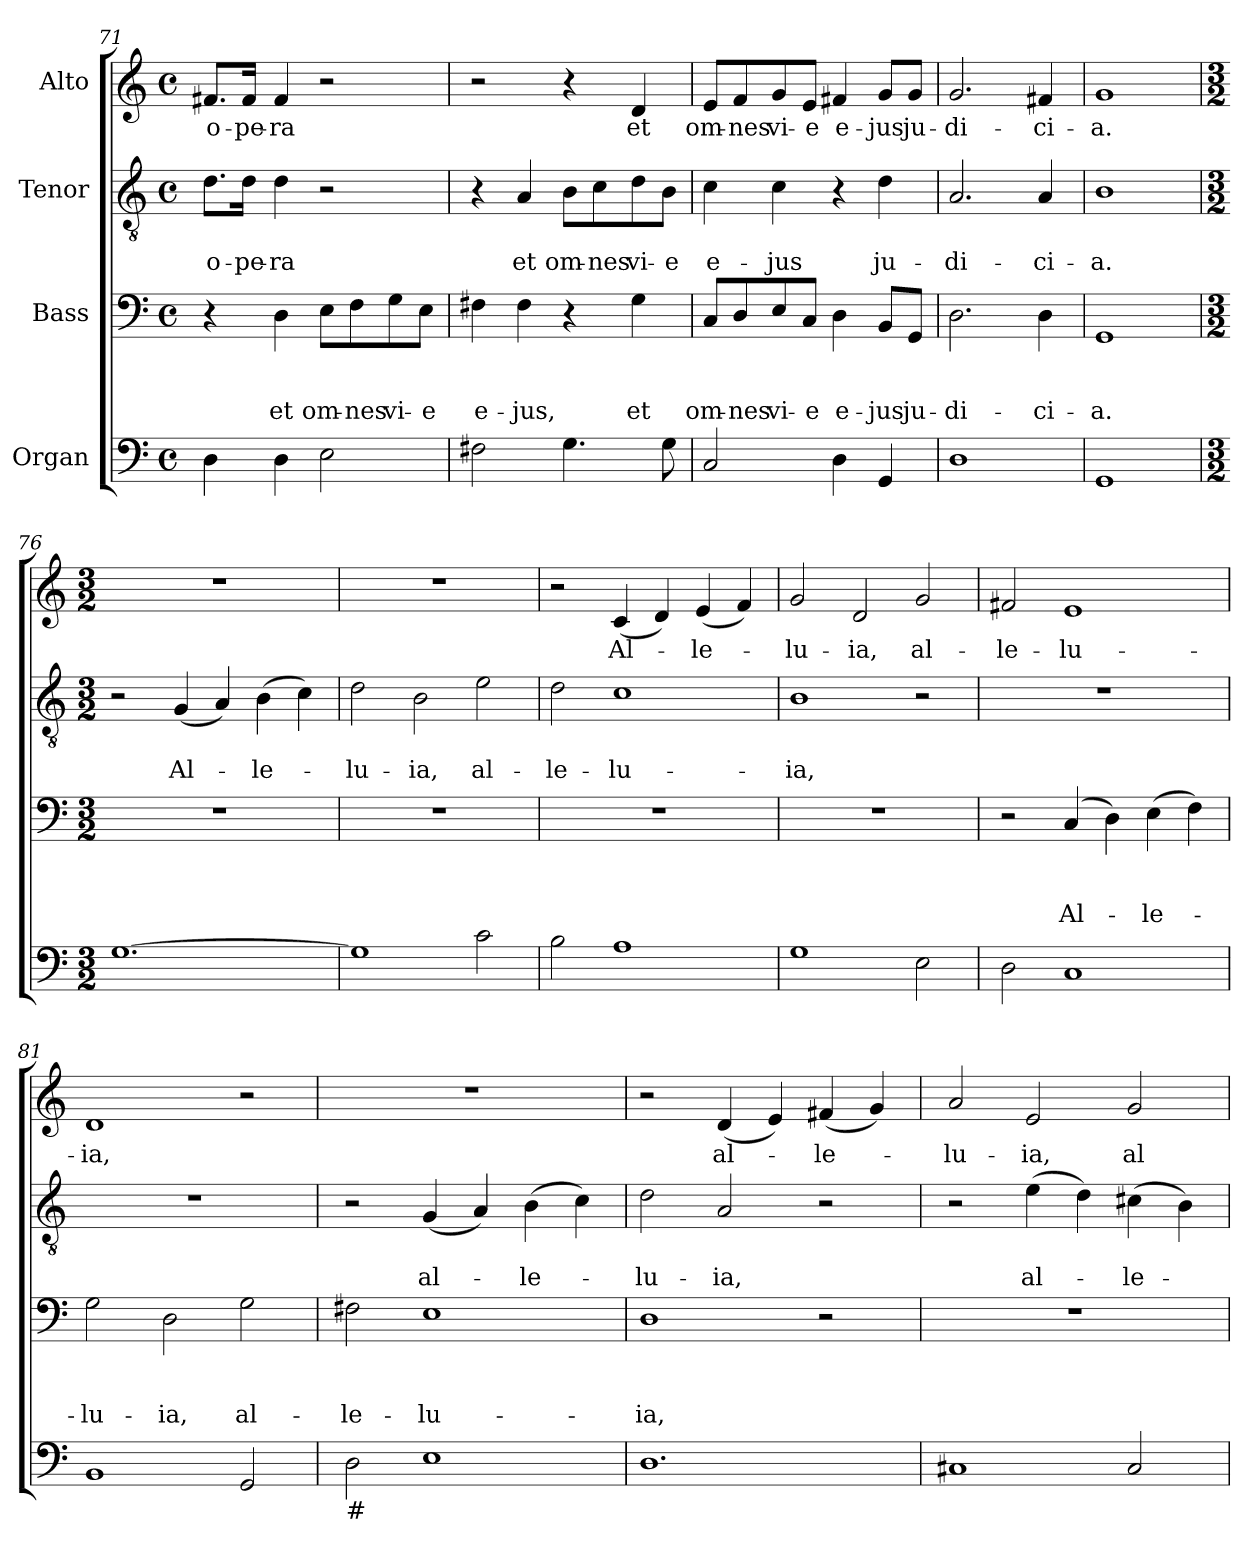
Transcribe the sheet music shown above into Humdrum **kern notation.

**kern	**kern	**text	**text	**text	**kern	**text	**text	**kern	**text
*part4	*part3	*part3	*part3	*part3	*part2	*part2	*part2	*part1	*part1
*staff4	*staff3	*staff3	*staff3	*staff3	*staff2	*staff2	*staff2	*staff1	*staff1
*I"Organ	*I"Bass	*	*	*	*I"Tenor	*	*	*I"Alto	*
*clefF4	*clefF4	*	*	*	*clefGv2	*	*	*clefG2	*
*k[]	*k[]	*	*	*	*k[]	*	*	*k[]	*
*C:	*C:	*	*	*	*C:	*	*	*C:	*
*M4/4	*M4/4	*	*	*	*M4/4	*	*	*M4/4	*
*met(c)	*met(c)	*	*	*	*met(c)	*	*	*met(c)	*
=71	=71	=71	=71	=71	=71	=71	=71	=71	=71
!	!	!	!	!	!	!	!LO:LY:b	!	!LO:LY:b
4D\	4r	.	.	.	8.d\L	.	o-	8.f#X/L	o-
!	!	!	!	!	!	!	!LO:LY:b	!	!LO:LY:b
.	.	.	.	.	16d\Jk	.	-pe-	16f#/Jk	-pe-
!	!	!	!	!LO:LY:b	!	!	!LO:LY:b:rj	!	!LO:LY:b:rj
4D\	4D\	.	.	et	4d\	.	-ra	4f#/	-ra
!	!	!	!	!LO:LY:b	!	!	!	!	!
2E\	8E\L	.	.	om-	2r	.	.	2r	.
!	!	!	!	!LO:LY:b:rj	!	!	!	!	!
.	8F\	.	.	-nes	.	.	.	.	.
!	!	!	!	!LO:LY:b	!	!	!	!	!
.	8G\	.	.	vi-	.	.	.	.	.
!	!	!	!	!LO:LY:b:rj	!	!	!	!	!
.	8E\J	.	.	-e	.	.	.	.	.
=72	=72	=72	=72	=72	=72	=72	=72	=72	=72
!	!	!	!	!LO:LY:b	!	!	!	!	!
2F#X\	4F#X\	.	.	e-	4r	.	.	2r	.
!	!	!	!	!LO:LY:b:rj	!	!	!LO:LY:b	!	!
.	4F#\	.	.	-jus,	4A/	.	et	.	.
!	!	!	!	!	!	!	!LO:LY:b	!	!
4.G\	4r	.	.	.	8B\L	.	om-	4r	.
!	!	!	!	!	!	!	!LO:LY:b:rj	!	!
.	.	.	.	.	8c\	.	-nes	.	.
!	!	!	!	!LO:LY:b	!	!	!LO:LY:b	!	!LO:LY:b
.	4G\	.	.	et	8d\	.	vi-	4d/	et
!	!	!	!	!	!	!	!LO:LY:b:rj	!	!
8G\	.	.	.	.	8B\J	.	-e	.	.
=73	=73	=73	=73	=73	=73	=73	=73	=73	=73
!	!	!	!	!LO:LY:b	!	!	!LO:LY:b	!	!LO:LY:b
2C/	8C/L	.	.	om-	4c\	.	e-	8e/L	om-
!	!	!	!	!LO:LY:b:rj	!	!	!	!	!LO:LY:b:rj
.	8D/	.	.	-nes	.	.	.	8f/	-nes
!	!	!	!	!LO:LY:b	!	!	!LO:LY:b	!	!LO:LY:b
.	8E/	.	.	vi-	4c\	.	-jus	8g/	vi-
!	!	!	!	!LO:LY:b:rj	!	!	!	!	!LO:LY:b:rj
.	8C/J	.	.	-e	.	.	.	8e/J	-e
!	!	!	!	!LO:LY:b	!	!	!	!	!LO:LY:b
4D\	4D\	.	.	e-	4r	.	.	4f#X/	e-
!	!	!	!	!LO:LY:b:rj	!	!	!LO:LY:b	!	!LO:LY:b:rj
4GG/	8BB/L	.	.	-jus	4d\	.	ju-	8g/L	-jus
!	!	!	!	!LO:LY:b	!	!	!	!	!LO:LY:b
.	8GG/J	.	.	ju-	.	.	.	8g/J	ju-
=74	=74	=74	=74	=74	=74	=74	=74	=74	=74
!	!	!	!	!LO:LY:b	!	!	!LO:LY:b	!	!LO:LY:b
1D	2.D\	.	.	-di-	2.A/	.	-di-	2.g/	-di-
!	!	!	!	!LO:LY:b	!	!	!LO:LY:b	!	!LO:LY:b
.	4D\	.	.	-ci-	4A/	.	-ci-	4f#X/	-ci-
=75	=75	=75	=75	=75	=75	=75	=75	=75	=75
!	!	!	!	!LO:LY:b	!	!	!LO:LY:b	!	!LO:LY:b
1GG	1GG	.	.	-a.	1B	.	-a.	1g	-a.
!!LO:LB:g=z
=76	=76	=76	=76	=76	=76	=76	=76	=76	=76
*M3/2	*M3/2	*	*	*	*M3/2	*	*	*M3/2	*
!	!LO:N:vis=1	!	!	!	!	!	!	!LO:N:vis=1	!
[>1.G	1.r	.	.	.	2r	.	.	1.r	.
!	!	!	!	!	!	!	!LO:LY:b	!	!
.	.	.	.	.	(<4G/	.	Al-	.	.
.	.	.	.	.	4A/)	.	.	.	.
!	!	!	!	!	!	!	!LO:LY:b	!	!
.	.	.	.	.	(>4B\	.	-le-	.	.
.	.	.	.	.	4c\)	.	.	.	.
=77	=77	=77	=77	=77	=77	=77	=77	=77	=77
!	!LO:N:vis=1	!	!	!	!	!	!LO:LY:b	!LO:N:vis=1	!
1G]	1.r	.	.	.	2d\	.	-lu-	1.r	.
!	!	!	!	!	!	!	!LO:LY:b	!	!
.	.	.	.	.	2B\	.	-ia,	.	.
!	!	!	!	!	!	!	!LO:LY:b	!	!
2c\	.	.	.	.	2e\	.	al-	.	.
=78	=78	=78	=78	=78	=78	=78	=78	=78	=78
!	!LO:N:vis=1	!	!	!	!	!	!LO:LY:b	!	!
2B\	1.r	.	.	.	2d\	.	-le-	2r	.
!	!	!	!	!	!	!	!LO:LY:b	!	!LO:LY:b
1A	.	.	.	.	1c	.	-lu-	(<4c/	Al-
.	.	.	.	.	.	.	.	4d/)	.
!	!	!	!	!	!	!	!	!	!LO:LY:b
.	.	.	.	.	.	.	.	(<4e/	-le-
.	.	.	.	.	.	.	.	4f/)	.
=79	=79	=79	=79	=79	=79	=79	=79	=79	=79
!	!LO:N:vis=1	!	!	!	!	!	!LO:LY:b	!	!LO:LY:b
1G	1.r	.	.	.	1B	.	-ia,	2g/	-lu-
!	!	!	!	!	!	!	!	!	!LO:LY:b
.	.	.	.	.	.	.	.	2d/	-ia,
!	!	!	!	!	!	!	!	!	!LO:LY:b
2E\	.	.	.	.	2r	.	.	2g/	al-
=80	=80	=80	=80	=80	=80	=80	=80	=80	=80
!	!	!	!	!	!LO:N:vis=1	!	!	!	!LO:LY:b
2D\	2r	.	.	.	1.r	.	.	2f#X/	-le-
!	!	!	!	!LO:LY:b	!	!	!	!	!LO:LY:b
1C	(4C/	.	.	Al-	.	.	.	1e	-lu-
.	4D\)	.	.	.	.	.	.	.	.
!	!	!	!	!LO:LY:b	!	!	!	!	!
.	(>4E\	.	.	-le-	.	.	.	.	.
.	4F\)	.	.	.	.	.	.	.	.
!!LO:PB:g=z
=81	=81	=81	=81	=81	=81	=81	=81	=81	=81
!	!	!	!	!LO:LY:b	!LO:N:vis=1	!	!	!	!LO:LY:b
1BB<	2G\	.	.	-lu-	1.r	.	.	1d	-ia,
!	!	!	!	!LO:LY:b	!	!	!	!	!
.	2D\	.	.	-ia,	.	.	.	.	.
!	!	!	!	!LO:LY:b	!	!	!	!	!
2GG/	2G\	.	.	al-	.	.	.	2r	.
=82	=82	=82	=82	=82	=82	=82	=82	=82	=82
!LO:TX:b:t=#	!	!	!	!	!	!	!	!	!
!	!	!	!	!LO:LY:b	!	!	!	!LO:N:vis=1	!
2D\	2F#X\	.	.	-le-	2r	.	.	1.r	.
!	!	!	!	!LO:LY:b	!	!	!LO:LY:b	!	!
1E	1E	.	.	-lu-	(<4G/	.	al-	.	.
.	.	.	.	.	4A/)	.	.	.	.
!	!	!	!	!	!	!	!LO:LY:b	!	!
.	.	.	.	.	(>4B\	.	-le-	.	.
.	.	.	.	.	4c\)	.	.	.	.
=83	=83	=83	=83	=83	=83	=83	=83	=83	=83
!	!	!	!	!LO:LY:b	!	!	!LO:LY:b	!	!
1.D	1D	.	.	-ia,	2d\	.	-lu-	2r	.
!	!	!	!	!	!	!	!LO:LY:b	!	!LO:LY:b
.	.	.	.	.	2A/	.	-ia,	(<4d/	al-
.	.	.	.	.	.	.	.	4e/)	.
!	!	!	!	!	!	!	!	!	!LO:LY:b
.	2r	.	.	.	2r	.	.	(<4f#X/	-le-
.	.	.	.	.	.	.	.	4g/)	.
=84	=84	=84	=84	=84	=84	=84	=84	=84	=84
!	!LO:N:vis=1	!	!	!	!	!	!	!	!LO:LY:b
1C#X	1.r	.	.	.	2r	.	.	2a/	-lu-
!	!	!	!	!	!	!	!LO:LY:b	!	!LO:LY:b
.	.	.	.	.	(>4e\	.	al-	2e/	-ia,
.	.	.	.	.	4d\)	.	.	.	.
!	!	!	!	!	!	!	!LO:LY:b	!	!LO:LY:b
2C#</	.	.	.	.	(>4c#X\	.	-le-	2g/	al-
.	.	.	.	.	4B\)	.	.	.	.
=	=	=	=	=	=	=	=	=	=
*-	*-	*-	*-	*-	*-	*-	*-	*-	*-
